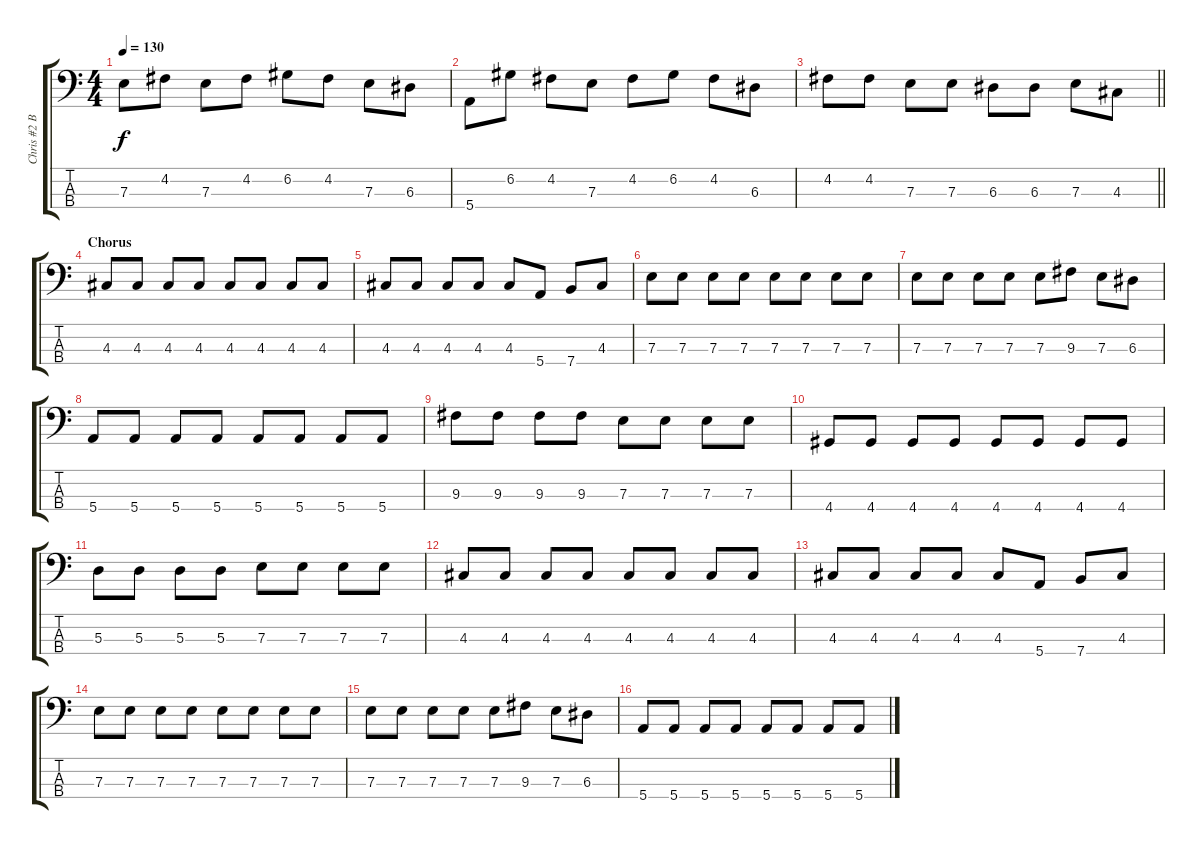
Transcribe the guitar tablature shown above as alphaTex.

\track ("Chris #2 Bass" "Chris #2 B") {instrument electricbasspick}
\staff {score tabs}
\tuning (G2 D2 A1 E1) {hide}
\ts (4 4)
\tempo 130
\clef f4
\ks c
7.3.8{dy f} 4.2.8 7.3.8 4.2.8 6.2.8 4.2.8 7.3.8 6.3.8 |
5.4.8 6.2.8 4.2.8 7.3.8 4.2.8 6.2.8 4.2.8 6.3.8 |
\barLineRight lightlight
4.2.8 4.2.8 7.3.8 7.3.8 6.3.8 6.3.8 7.3.8 4.3.8 |
\section ("" "Chorus")
4.3.8 4.3.8 4.3.8 4.3.8 4.3.8 4.3.8 4.3.8 4.3.8 |
4.3.8 4.3.8 4.3.8 4.3.8 4.3.8 5.4.8 7.4.8 4.3.8 |
7.3.8 7.3.8 7.3.8 7.3.8 7.3.8 7.3.8 7.3.8 7.3.8 |
7.3.8 7.3.8 7.3.8 7.3.8 7.3.8 9.3.8 7.3.8 6.3.8 |
5.4.8 5.4.8 5.4.8 5.4.8 5.4.8 5.4.8 5.4.8 5.4.8 |
9.3.8 9.3.8 9.3.8 9.3.8 7.3.8 7.3.8 7.3.8 7.3.8 |
4.4.8 4.4.8 4.4.8 4.4.8 4.4.8 4.4.8 4.4.8 4.4.8 |
5.3.8 5.3.8 5.3.8 5.3.8 7.3.8 7.3.8 7.3.8 7.3.8 |
4.3.8 4.3.8 4.3.8 4.3.8 4.3.8 4.3.8 4.3.8 4.3.8 |
4.3.8 4.3.8 4.3.8 4.3.8 4.3.8 5.4.8 7.4.8 4.3.8 |
7.3.8 7.3.8 7.3.8 7.3.8 7.3.8 7.3.8 7.3.8 7.3.8 |
7.3.8 7.3.8 7.3.8 7.3.8 7.3.8 9.3.8 7.3.8 6.3.8 |
5.4.8 5.4.8 5.4.8 5.4.8 5.4.8 5.4.8 5.4.8 5.4.8
